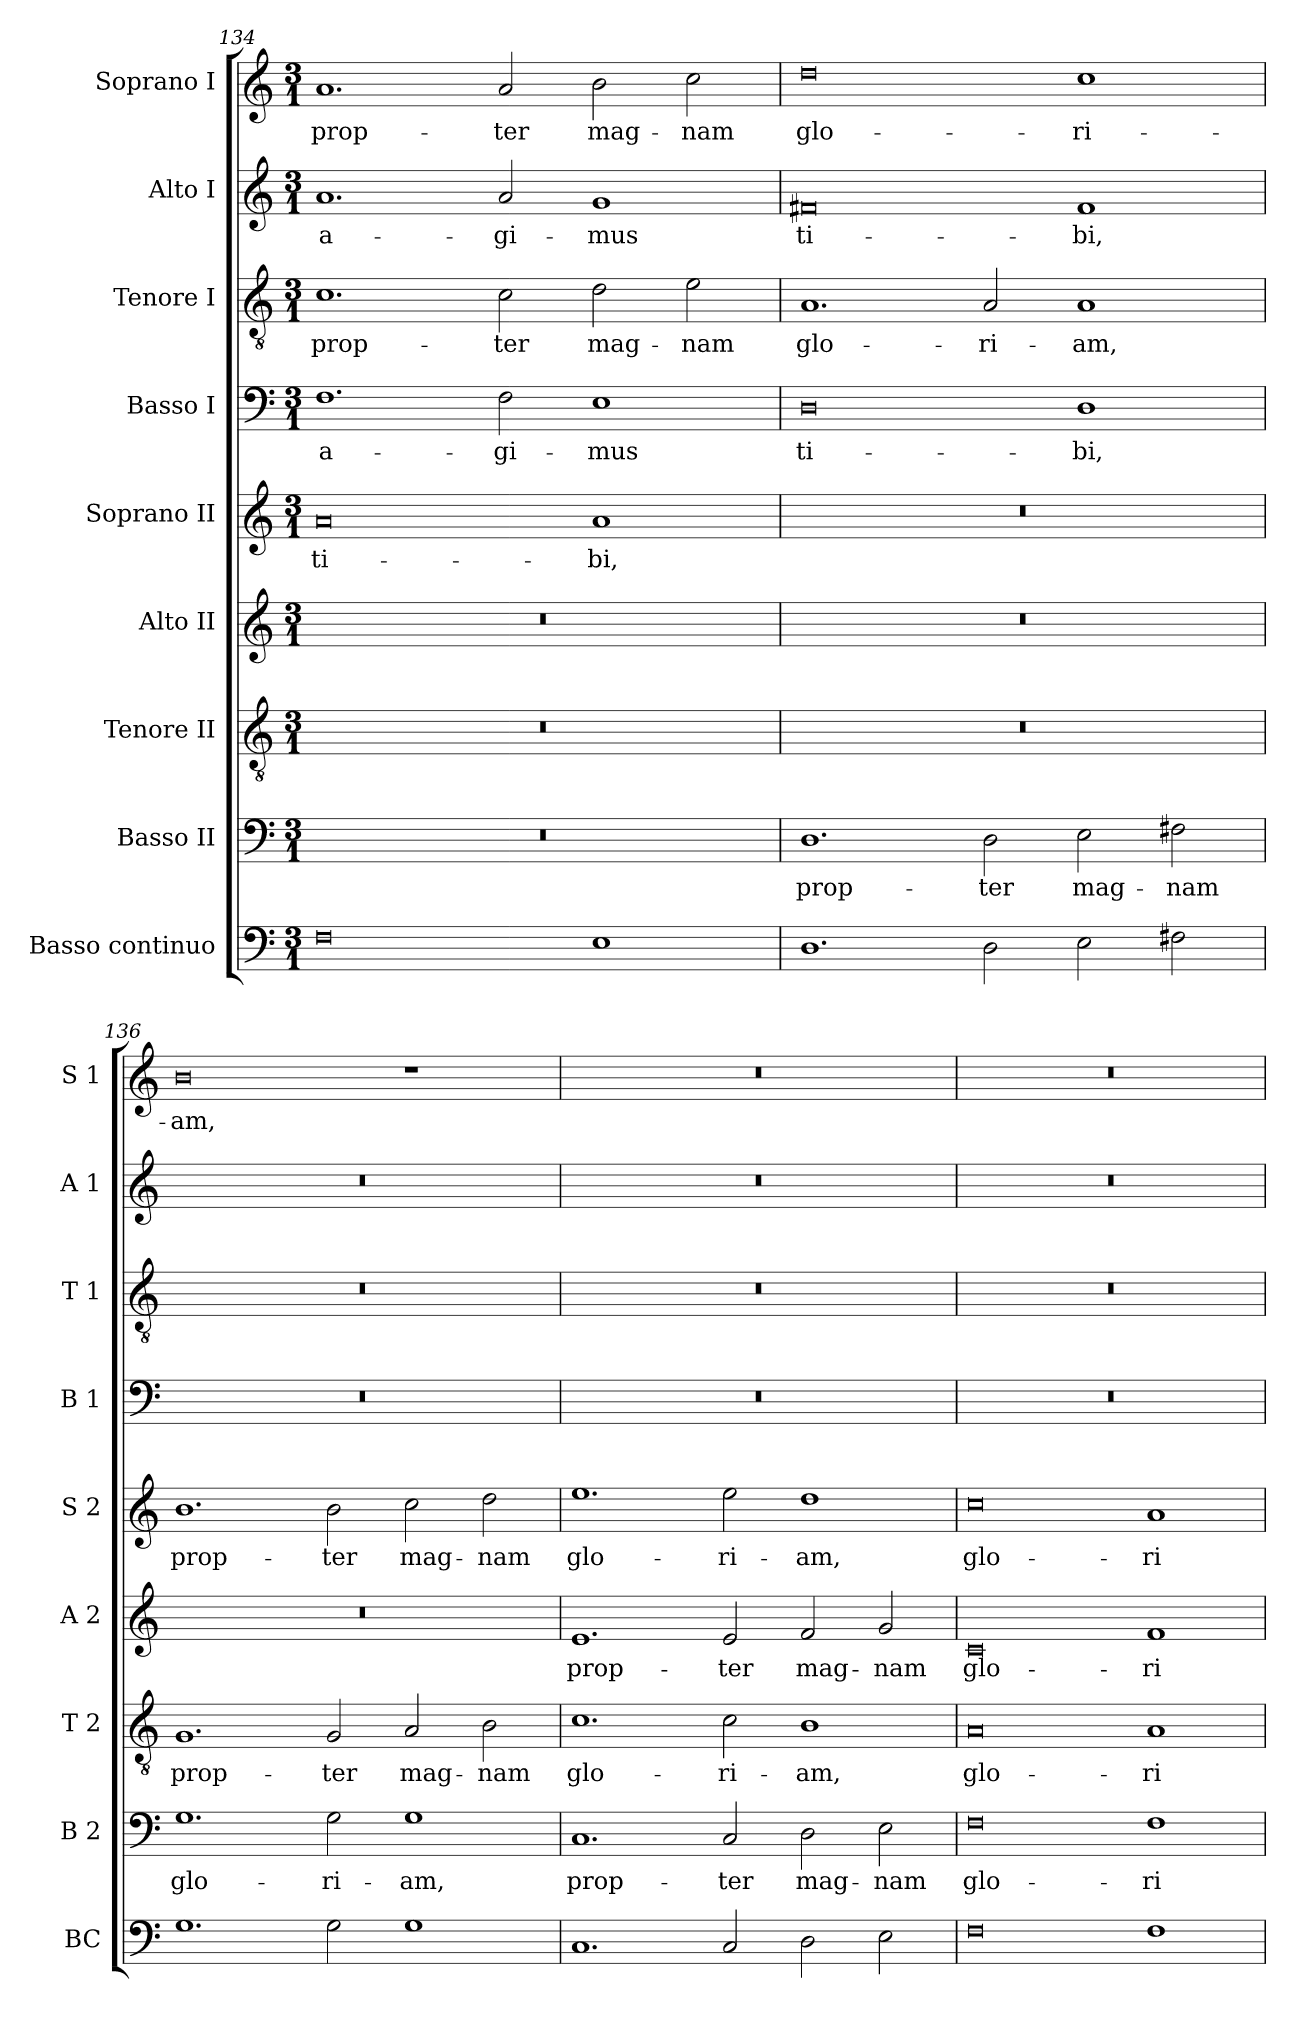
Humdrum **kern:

**kern	**kern	**text	**kern	**text	**kern	**text	**kern	**text	**kern	**text	**kern	**text	**kern	**text	**kern	**text
*part9	*part8	*part8	*part7	*part7	*part6	*part6	*part5	*part5	*part4	*part4	*part3	*part3	*part2	*part2	*part1	*part1
*staff9	*staff8	*staff8	*staff7	*staff7	*staff6	*staff6	*staff5	*staff5	*staff4	*staff4	*staff3	*staff3	*staff2	*staff2	*staff1	*staff1
*I"Basso continuo	*I"Basso II	*	*I"Tenore II	*	*I"Alto II	*	*I"Soprano II	*	*I"Basso I	*	*I"Tenore I	*	*I"Alto I	*	*I"Soprano I	*
*I'BC	*I'B 2	*	*I'T 2	*	*I'A 2	*	*I'S 2	*	*I'B 1	*	*I'T 1	*	*I'A 1	*	*I'S 1	*
*clefF4	*clefF4	*	*clefGv2	*	*clefG2	*	*clefG2	*	*clefF4	*	*clefGv2	*	*clefG2	*	*clefG2	*
*k[]	*k[]	*	*k[]	*	*k[]	*	*k[]	*	*k[]	*	*k[]	*	*k[]	*	*k[]	*
*C:	*C:	*	*C:	*	*C:	*	*C:	*	*C:	*	*C:	*	*C:	*	*C:	*
*M3/1	*M3/1	*	*M3/1	*	*M3/1	*	*M3/1	*	*M3/1	*	*M3/1	*	*M3/1	*	*M3/1	*
=134	=134	=134	=134	=134	=134	=134	=134	=134	=134	=134	=134	=134	=134	=134	=134	=134
!	!	!	!	!	!	!	!	!LO:LY:b	!	!LO:LY:b	!	!LO:LY:b	!	!LO:LY:b	!	!LO:LY:b
0F	0.r	.	0.r	.	0.r	.	0a	ti-	1.F	a-	1.c	prop-	1.a	a-	1.a	prop-
!	!	!	!	!	!	!	!	!	!	!LO:LY:b	!	!LO:LY:b	!	!LO:LY:b	!	!LO:LY:b
.	.	.	.	.	.	.	.	.	2F\	-gi-	2c\	-ter	2a/	-gi-	2a/	-ter
!	!	!	!	!	!	!	!	!LO:LY:b	!	!LO:LY:b	!	!LO:LY:b	!	!LO:LY:b	!	!LO:LY:b
1E	.	.	.	.	.	.	1a	-bi,	1E	-mus	2d\	mag-	1g	-mus	2b\	mag-
!	!	!	!	!	!	!	!	!	!	!	!	!LO:LY:b	!	!	!	!LO:LY:b
.	.	.	.	.	.	.	.	.	.	.	2e\	-nam	.	.	2cc\	-nam
=135	=135	=135	=135	=135	=135	=135	=135	=135	=135	=135	=135	=135	=135	=135	=135	=135
!	!	!LO:LY:b	!	!	!	!	!	!	!	!LO:LY:b	!	!LO:LY:b	!	!LO:LY:b	!	!LO:LY:b
1.D	1.D	prop-	0.r	.	0.r	.	0.r	.	0D	ti-	1.A	glo-	0f#X	ti-	0dd	glo-
!	!	!LO:LY:b	!	!	!	!	!	!	!	!	!	!LO:LY:b	!	!	!	!
2D\	2D\	-ter	.	.	.	.	.	.	.	.	2A/	-ri-	.	.	.	.
!	!	!LO:LY:b	!	!	!	!	!	!	!	!LO:LY:b	!	!LO:LY:b	!	!LO:LY:b	!	!LO:LY:b
2E\	2E\	mag-	.	.	.	.	.	.	1D	-bi,	1A	-am,	1f#	-bi,	1cc	-ri-
!	!	!LO:LY:b	!	!	!	!	!	!	!	!	!	!	!	!	!	!
2F#X\	2F#X\	-nam	.	.	.	.	.	.	.	.	.	.	.	.	.	.
!!LO:PB:g=z
=136	=136	=136	=136	=136	=136	=136	=136	=136	=136	=136	=136	=136	=136	=136	=136	=136
!	!	!LO:LY:b	!	!LO:LY:b	!	!	!	!LO:LY:b	!	!	!	!	!	!	!	!LO:LY:b
1.G	1.G	glo-	1.G	prop-	0.r	.	1.b	prop-	0.r	.	0.r	.	0.r	.	0b	-am,
!	!	!LO:LY:b	!	!LO:LY:b	!	!	!	!LO:LY:b	!	!	!	!	!	!	!	!
2G\	2G\	-ri-	2G/	-ter	.	.	2b\	-ter	.	.	.	.	.	.	.	.
!	!	!LO:LY:b	!	!LO:LY:b	!	!	!	!LO:LY:b	!	!	!	!	!	!	!	!
1G	1G	-am,	2A/	mag-	.	.	2cc\	mag-	.	.	.	.	.	.	1r	.
!	!	!	!	!LO:LY:b	!	!	!	!LO:LY:b	!	!	!	!	!	!	!	!
.	.	.	2B\	-nam	.	.	2dd\	-nam	.	.	.	.	.	.	.	.
=137	=137	=137	=137	=137	=137	=137	=137	=137	=137	=137	=137	=137	=137	=137	=137	=137
!	!	!LO:LY:b	!	!LO:LY:b	!	!LO:LY:b	!	!LO:LY:b	!	!	!	!	!	!	!	!
1.C	1.C	prop-	1.c	glo-	1.e	prop-	1.ee	glo-	0.r	.	0.r	.	0.r	.	0.r	.
!	!	!LO:LY:b	!	!LO:LY:b	!	!LO:LY:b	!	!LO:LY:b	!	!	!	!	!	!	!	!
2C/	2C/	-ter	2c\	-ri-	2e/	-ter	2ee\	-ri-	.	.	.	.	.	.	.	.
!	!	!LO:LY:b	!	!LO:LY:b	!	!LO:LY:b	!	!LO:LY:b	!	!	!	!	!	!	!	!
2D\	2D\	mag-	1B	-am,	2f/	mag-	1dd	-am,	.	.	.	.	.	.	.	.
!	!	!LO:LY:b	!	!	!	!LO:LY:b	!	!	!	!	!	!	!	!	!	!
2E\	2E\	-nam	.	.	2g/	-nam	.	.	.	.	.	.	.	.	.	.
=138	=138	=138	=138	=138	=138	=138	=138	=138	=138	=138	=138	=138	=138	=138	=138	=138
!	!	!LO:LY:b	!	!LO:LY:b	!	!LO:LY:b	!	!LO:LY:b	!	!	!	!	!	!	!	!
0F	0F	glo-	0A	glo-	0c	glo-	0cc	glo-	0.r	.	0.r	.	0.r	.	0.r	.
!	!	!LO:LY:b	!	!LO:LY:b	!	!LO:LY:b	!	!LO:LY:b	!	!	!	!	!	!	!	!
1F	1F	-ri-	1A	-ri-	1f	-ri-	1a	-ri-	.	.	.	.	.	.	.	.
=	=	=	=	=	=	=	=	=	=	=	=	=	=	=	=	=
*-	*-	*-	*-	*-	*-	*-	*-	*-	*-	*-	*-	*-	*-	*-	*-	*-
